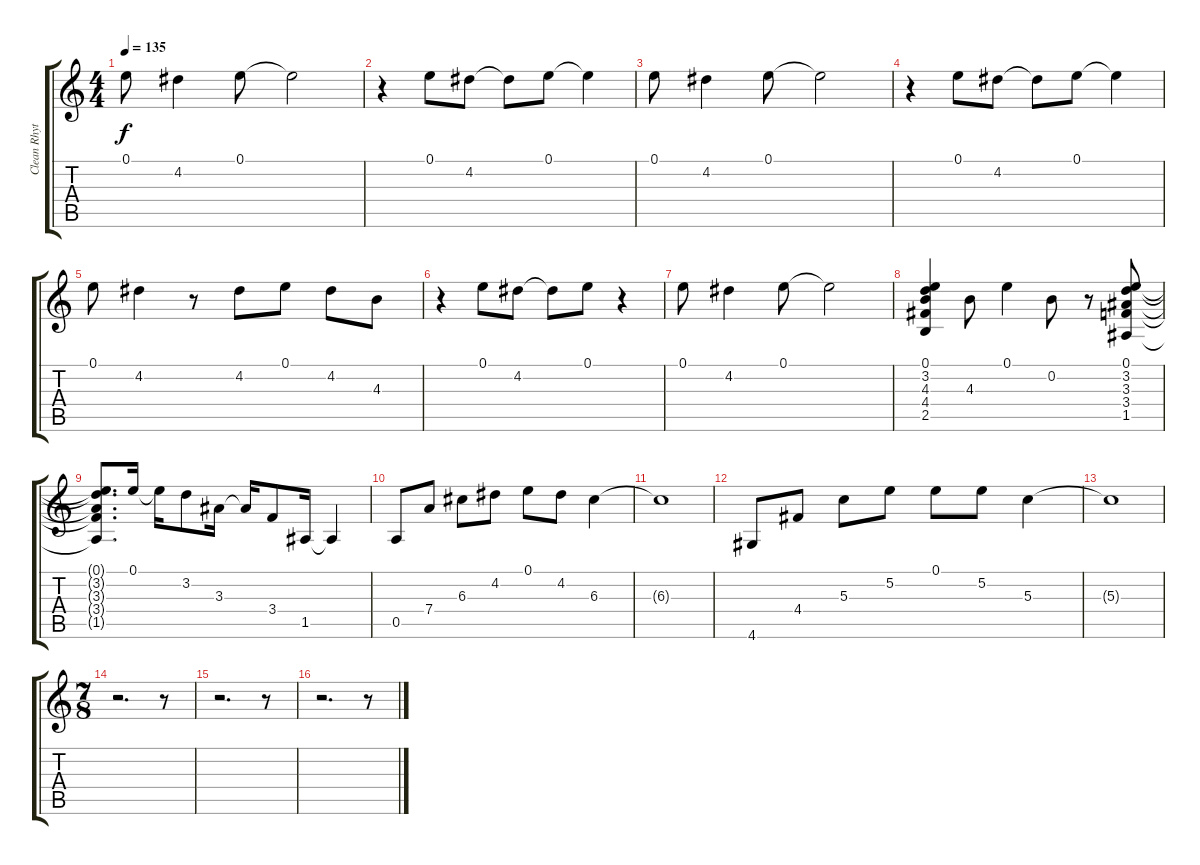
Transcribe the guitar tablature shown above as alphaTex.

\track ("Clean Rhythm" "Clean Rhyt") {instrument electricguitarclean}
\staff {score tabs}
\tuning (E4 B3 G3 D3 A2 E2) {hide}
\ts (4 4)
\tempo 135
\clef g2
\ks c
0.1.8{dy f} 4.2.4 0.1.8 0.1{t}.2 |
r.4 0.1.8 4.2.8 4.2{t}.8 0.1.8 0.1{t}.4 |
0.1.8 4.2.4 0.1.8 0.1{t}.2 |
r.4 0.1.8 4.2.8 4.2{t}.8 0.1.8 0.1{t}.4 |
0.1.8 4.2.4 r.8 4.2.8 0.1.8 4.2.8 4.3.8 |
r.4 0.1.8 4.2.8 4.2{t}.8 0.1.8 r.4 |
0.1.8 4.2.4 0.1.8 0.1{t}.2 |
(0.1 3.2 4.3 4.4 2.5).4 4.3.8 0.1.4 0.2.8 r.8 (0.1 3.2 3.3 3.4 1.5).8 |
(0.1{t} 3.2{t} 3.3{t} 3.4{t} 1.5{t}).8{d} 0.1.16 0.1{t}.16 3.2.8 3.3.16 3.3{t}.16 3.4.8 1.5.16 1.5{t}.4 |
0.5.8 7.4.8 6.3.8 4.2.8 0.1.8 4.2.8 6.3.4 |
6.3{t}.1 |
4.6.8 4.4.8 5.3.8 5.2.8 0.1.8 5.2.8 5.3.4 |
5.3{t}.1 |
\ts (7 8)
r.2{d} r.8 |
r.2{d} r.8 |
r.2{d} r.8
